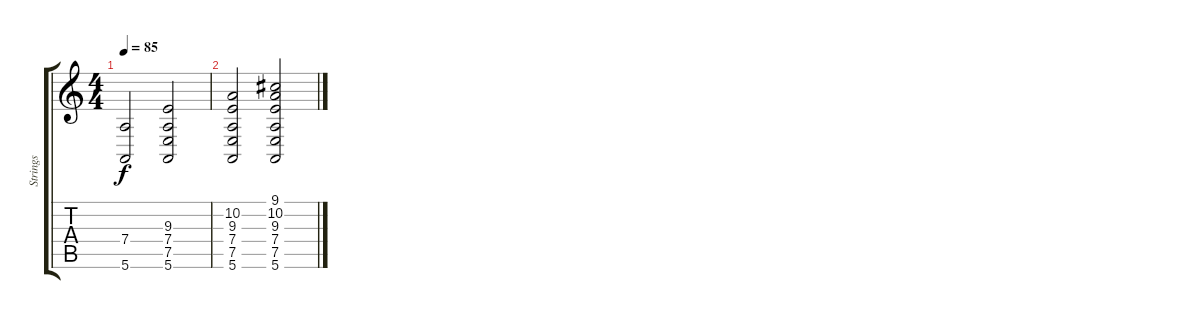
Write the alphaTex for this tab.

\track ("Strings" "Strings") {instrument stringensemble2}
\staff {score tabs}
\tuning (E4 B3 G3 D3 A2 E2) {hide}
\ts (4 4)
\tempo 85
\clef g2
\ks c
(7.4 5.6).2{dy f} (9.3 7.4 7.5 5.6).2 |
(10.2 9.3 7.4 7.5 5.6).2 (9.1 10.2 9.3 7.4 7.5 5.6).2
